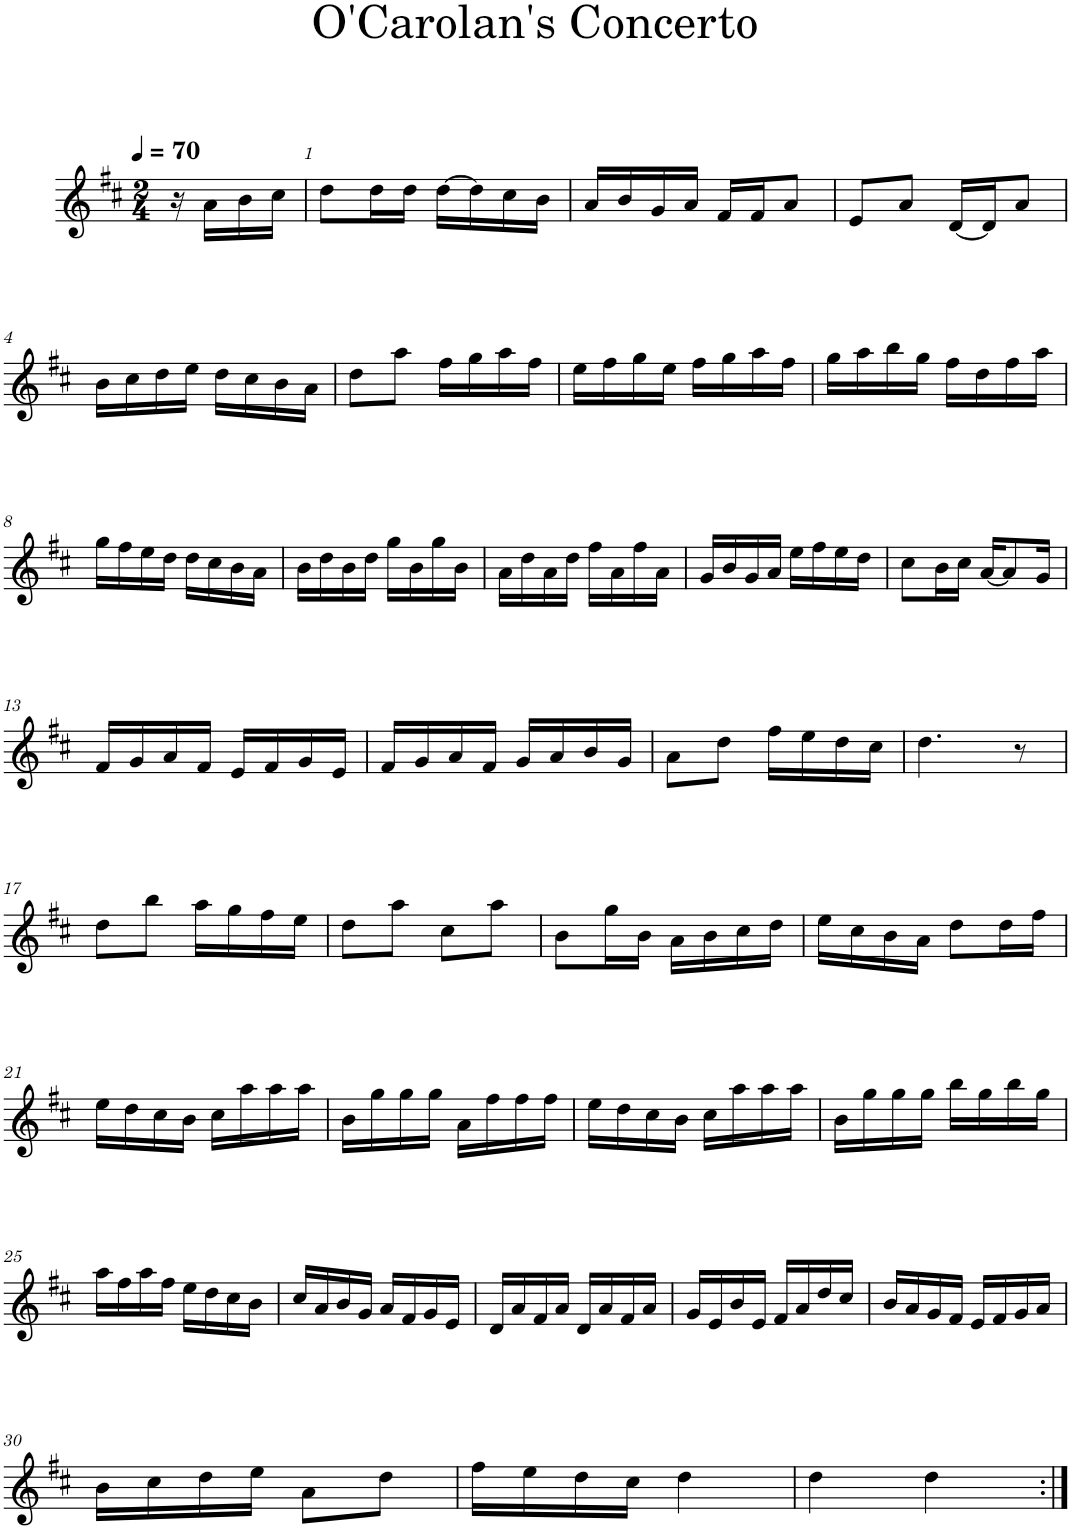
**kern
*part1
*staff1
*I"Violin
*I'Vln.
*clefG2
*k[f#c#]
*M2/4
*MM70
=
16r
16a\LL
16b\
16cc#\JJ
=1
8dd\L
16dd\L
16dd\JJ
[16dd\LL
16dd\]
16cc#\
16b\JJ
=2
16a/LL
16b/
16g/
16a/JJ
16f#/LL
16f#/J
8a/J
=3
8e/L
8a/J
[16d/LL
16d/J]
8a/J
!!LO:LB:g=z
=4
16b\LL
16cc#\
16dd\
16ee\JJ
16dd\LL
16cc#\
16b\
16a\JJ
=5
8dd\L
8aa\J
16ff#\LL
16gg\
16aa\
16ff#\JJ
=6
16ee\LL
16ff#\
16gg\
16ee\JJ
16ff#\LL
16gg\
16aa\
16ff#\JJ
=7
16gg\LL
16aa\
16bb\
16gg\JJ
16ff#\LL
16dd\
16ff#\
16aa\JJ
!!LO:LB:g=z
=8
16gg\LL
16ff#\
16ee\
16dd\JJ
16dd\LL
16cc#\
16b\
16a\JJ
=9
16b\LL
16dd\
16b\
16dd\JJ
16gg\LL
16b\
16gg\
16b\JJ
=10
16a\LL
16dd\
16a\
16dd\JJ
16ff#\LL
16a\
16ff#\
16a\JJ
=11
16g/LL
16b/
16g/
16a/JJ
16ee\LL
16ff#\
16ee\
16dd\JJ
=12
8cc#\L
16b\L
16cc#\JJ
[16a/KL
8a/]
16g/Jk
!!LO:LB:g=z
=13
16f#/LL
16g/
16a/
16f#/JJ
16e/LL
16f#/
16g/
16e/JJ
=14
16f#/LL
16g/
16a/
16f#/JJ
16g/LL
16a/
16b/
16g/JJ
=15
8a\L
8dd\J
16ff#\LL
16ee\
16dd\
16cc#\JJ
=16
4.dd\
8r
!!LO:LB:g=z
=17
8dd\L
8bb\J
16aa\LL
16gg\
16ff#\
16ee\JJ
=18
8dd\L
8aa\J
8cc#\L
8aa\J
=19
8b\L
16gg\L
16b\JJ
16a\LL
16b\
16cc#\
16dd\JJ
=20
16ee\LL
16cc#\
16b\
16a\JJ
8dd\L
16dd\L
16ff#\JJ
!!LO:LB:g=z
=21
16ee\LL
16dd\
16cc#\
16b\JJ
16cc#\LL
16aa\
16aa\
16aa\JJ
=22
16b\LL
16gg\
16gg\
16gg\JJ
16a\LL
16ff#\
16ff#\
16ff#\JJ
=23
16ee\LL
16dd\
16cc#\
16b\JJ
16cc#\LL
16aa\
16aa\
16aa\JJ
=24
16b\LL
16gg\
16gg\
16gg\JJ
16bb\LL
16gg\
16bb\
16gg\JJ
!!LO:LB:g=z
=25
16aa\LL
16ff#\
16aa\
16ff#\JJ
16ee\LL
16dd\
16cc#\
16b\JJ
=26
16cc#/LL
16a/
16b/
16g/JJ
16a/LL
16f#/
16g/
16e/JJ
=27
16d/LL
16a/
16f#/
16a/JJ
16d/LL
16a/
16f#/
16a/JJ
=28
16g/LL
16e/
16b/
16e/JJ
16f#/LL
16a/
16dd/
16cc#/JJ
=29
16b/LL
16a/
16g/
16f#/JJ
16e/LL
16f#/
16g/
16a/JJ
!!LO:LB:g=z
=30
16b\LL
16cc#\
16dd\
16ee\JJ
8a\L
8dd\J
=31
16ff#\LL
16ee\
16dd\
16cc#\JJ
4dd\
=32
4dd\
4dd\
=:|!
*-
